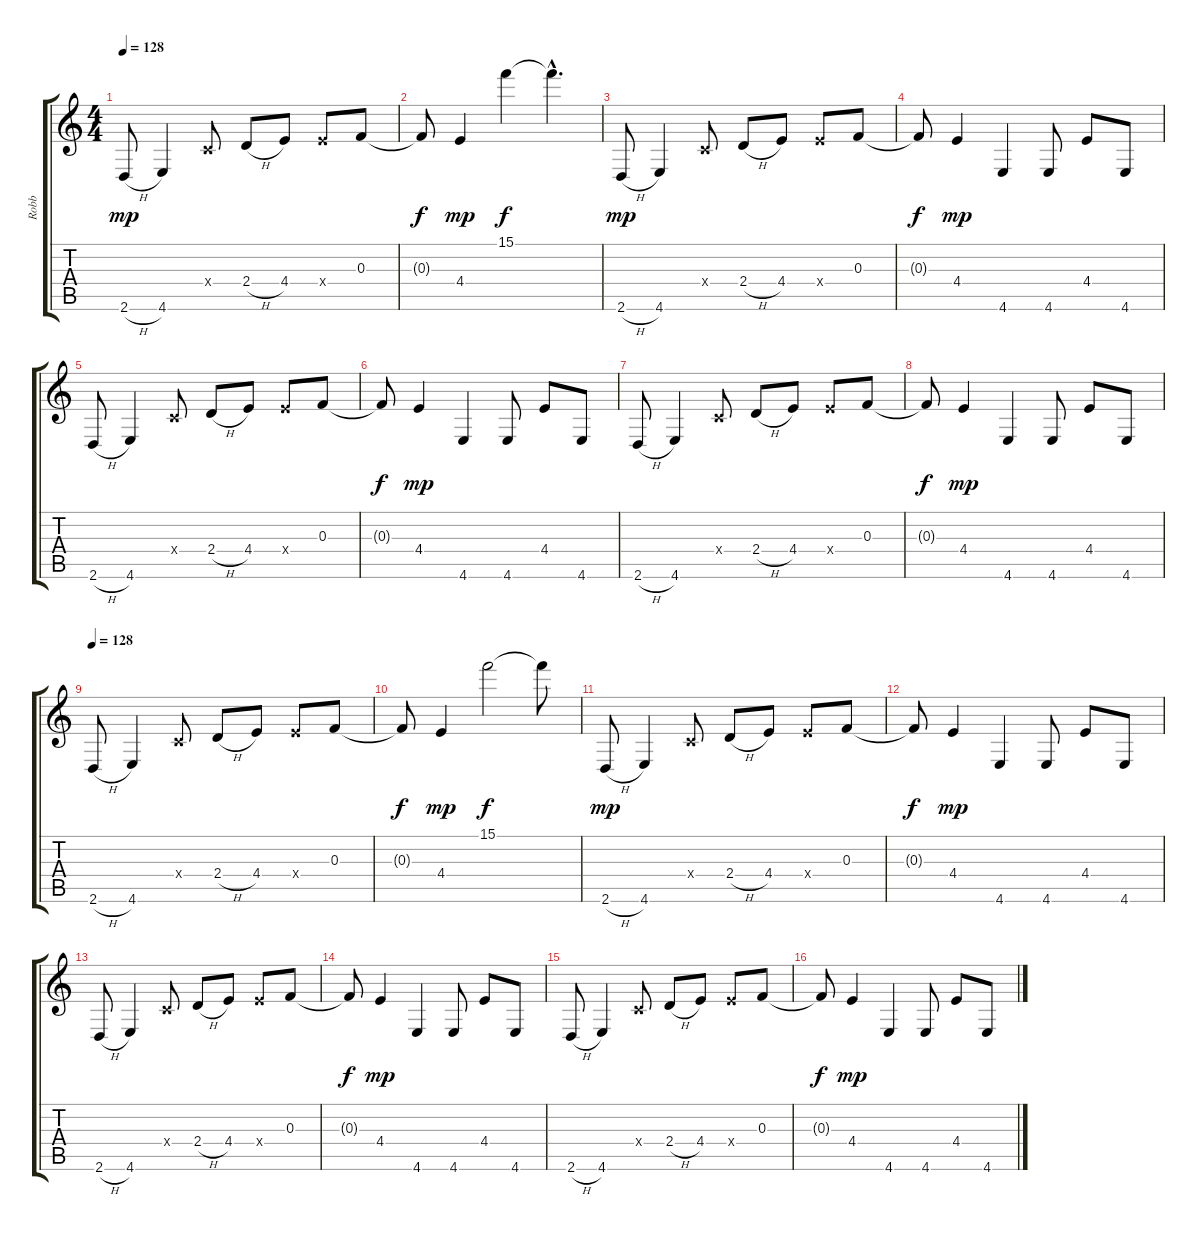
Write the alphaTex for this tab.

\track ("Robb" "Robb") {instrument distortionguitar}
\staff {score tabs}
\tuning (D4 A3 F3 C3 G2 C2) {hide}
\ts (4 4)
\tempo 128
\clef g2
\ks c
2.6{h}.8{dy mp} 4.6.4 0.4{x}.8 2.4{h}.8 4.4.8 4.4{x}.8 0.3.8 |
0.3{t}.8{dy f} 4.4.4{dy mp} 15.1.4{dy f} 15.1{hac t}.4{d} |
2.6{h}.8{dy mp} 4.6.4 0.4{x}.8 2.4{h}.8 4.4.8 4.4{x}.8 0.3.8 |
0.3{t}.8{dy f} 4.4.4{dy mp} 4.6.4 4.6.8 4.4.8 4.6.8 |
2.6{h}.8 4.6.4 0.4{x}.8 2.4{h}.8 4.4.8 4.4{x}.8 0.3.8 |
0.3{t}.8{dy f} 4.4.4{dy mp} 4.6.4 4.6.8 4.4.8 4.6.8 |
2.6{h}.8 4.6.4 0.4{x}.8 2.4{h}.8 4.4.8 4.4{x}.8 0.3.8 |
0.3{t}.8{dy f} 4.4.4{dy mp} 4.6.4 4.6.8 4.4.8 4.6.8 |
\tempo 128
2.6{h}.8 4.6.4 0.4{x}.8 2.4{h}.8 4.4.8 4.4{x}.8 0.3.8 |
0.3{t}.8{dy f} 4.4.4{dy mp} 15.1.2{dy f} 15.1{t}.8 |
2.6{h}.8{dy mp} 4.6.4 0.4{x}.8 2.4{h}.8 4.4.8 4.4{x}.8 0.3.8 |
0.3{t}.8{dy f} 4.4.4{dy mp} 4.6.4 4.6.8 4.4.8 4.6.8 |
2.6{h}.8 4.6.4 0.4{x}.8 2.4{h}.8 4.4.8 4.4{x}.8 0.3.8 |
0.3{t}.8{dy f} 4.4.4{dy mp} 4.6.4 4.6.8 4.4.8 4.6.8 |
2.6{h}.8 4.6.4 0.4{x}.8 2.4{h}.8 4.4.8 4.4{x}.8 0.3.8 |
0.3{t}.8{dy f} 4.4.4{dy mp} 4.6.4 4.6.8 4.4.8 4.6.8
